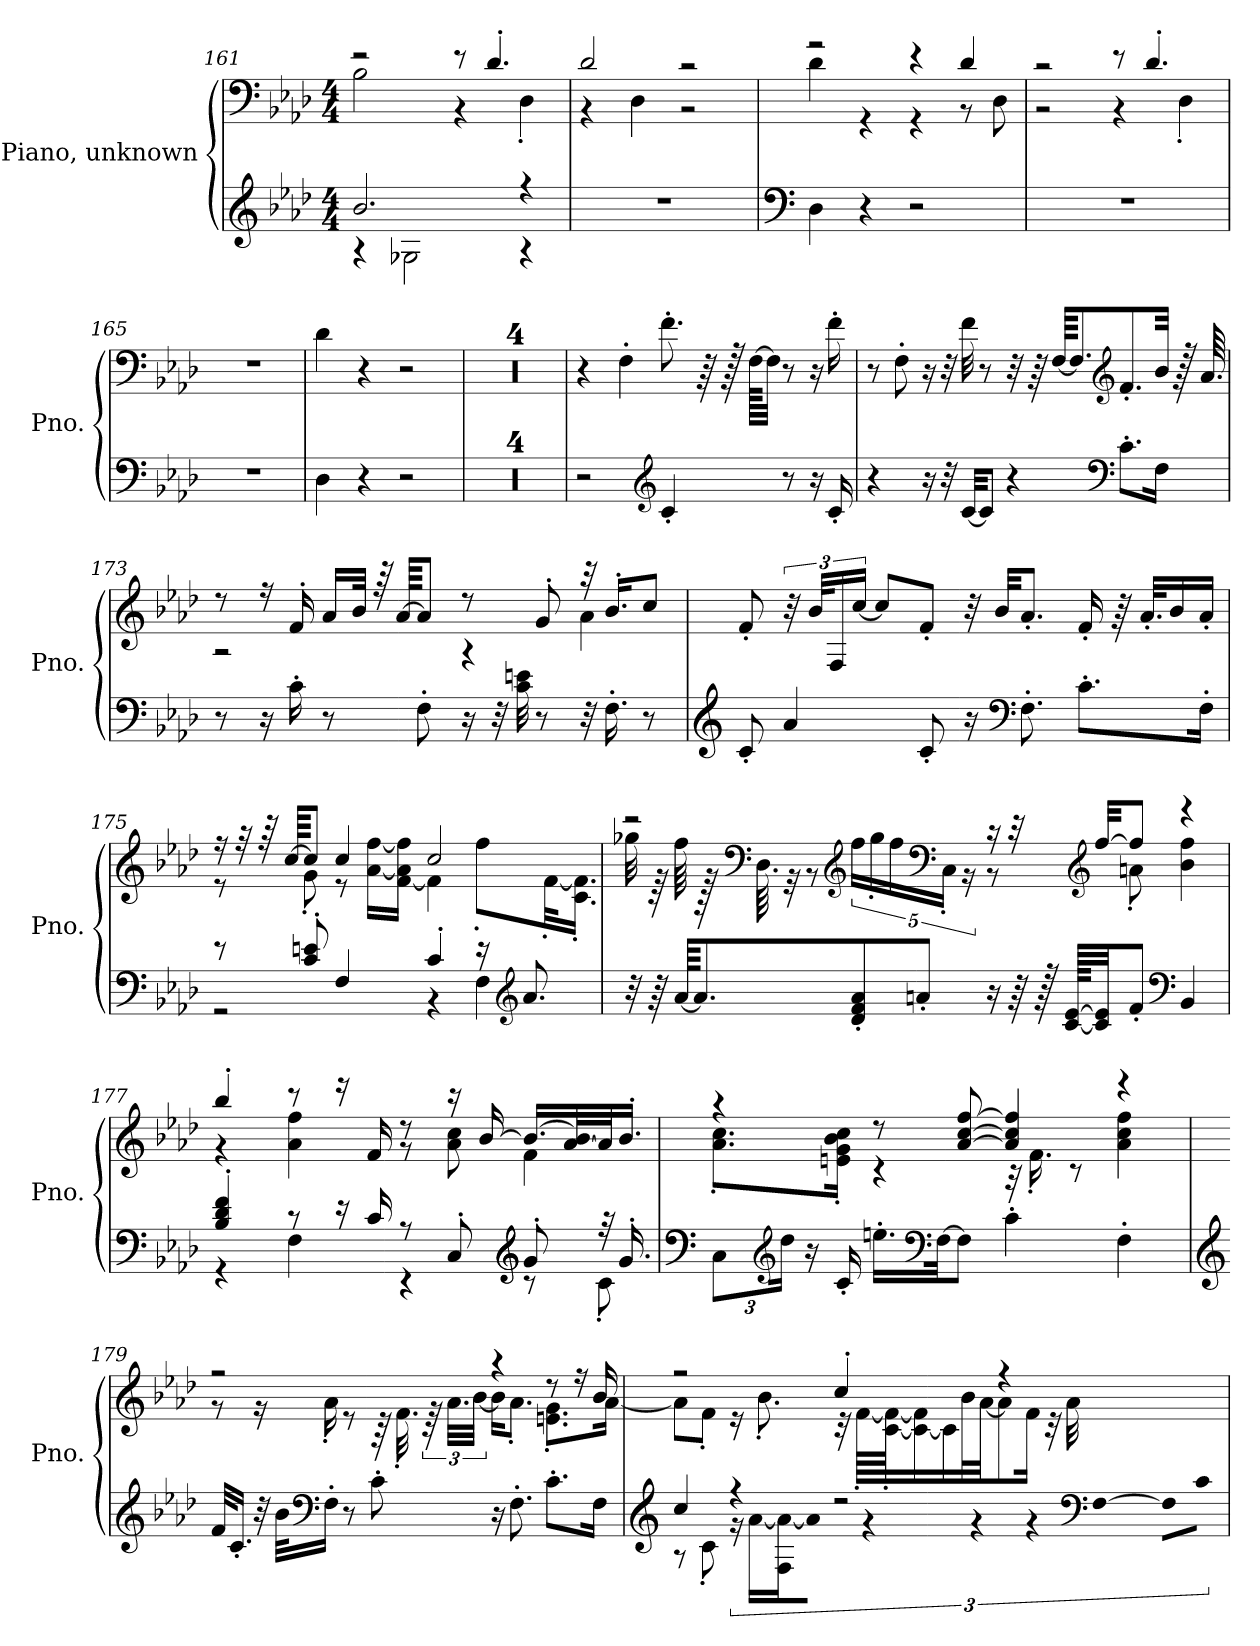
**kern	**kern
*part1	*part1
*staff2	*staff1
*I"Piano, unknown	*
*I'Pno.	*
*clefG2	*clefF4
*k[b-e-a-d-]	*k[b-e-a-d-]
*M4/4	*M4/4
=161	=161
*^	*^
2.b-/	4r	2r	2B-\
.	2G-X\	.	.
.	.	8r	4r
.	.	4.d-'/	.
4r	4r	.	4D-'\
*v	*v	*	*
=162	=162	=162
1r	2d-/	4r
.	.	4D-\
.	2r	2r
!!LO:PB:g=z	!!
=163	=163	=163
*clefF4	*	*
4D-\	2r	4d-\
4r	.	4r
2r	4r	4r
.	4d-/	8r
.	.	8D-\
=164	=164	=164
1r	2r	2r
.	8r	4r
.	4.d-'/	.
.	.	4D-'\
*	*v	*v
=165	=165
1r	1r
=166	=166
4D-\	4d-\
4r	4r
2r	2r
=167	=167
1r	1r
=168	=168
1r	1r
=169	=169
1r	1r
=170	=170
1r	1r
=171	=171
2r	4r
.	4F'\
*clefG2	*
4c'/	8.f'\
.	64r
.	128r
.	[128F\KKLLL
.	32F\JJJ]
8r	8r
16r	16r
16c'/	16f'\
!!LO:LB:g=z
=172	=172
4r	8r
.	8F'\
16r	16r
32r	32r
[32c/KKL	32f\
8c/J]	8r
4r	32r
.	64r
.	[64F/KKKL
.	8.F/]
*clefF4	*clefG2
8.c'\L	8.f'/
16F\Jk	32b-/Jkk
.	128r
.	64.a-/
=173	=173
*	*^
8r	8r	2r
16r	16r	.
16c'\	16f'/	.
8r	16a-/LL	.
.	32b-/JJk	.
.	64r	.
.	[64a-/KKKL	.
8F'\	8a-/J]	.
16r	8r	4r
32r	.	.
32c\ 32en\	.	.
8r	8g'/	.
32r	32r	4a-\
16.F'\	16.b-'/KL	.
8r	8cc/J	.
*	*v	*v
!!LO:LB:g=z
=174	=174
*clefG2	*
8c'/	8f'/
4a-/	48r
.	48b-/KLL
.	24F/
.	[24cc/JJ
.	8cc/L]
8c'/	8f'/J
16r	32r
.	32b-/KKL
*clefF4	*
8.F'\	8.a-'/J
8.c'\L	16f'/
.	64r
.	32.a-'/KLL
.	16b-/
16F'\Jk	16a-'/JJ
=175	=175
*^	*^
8r	2r	16r	8r
.	.	32r	.
.	.	64r	.
.	.	[64cc/KKKL	.
8c/' 8en/'	.	8cc/J]	8g'\
4F/	.	4cc/	8r
.	.	.	[16a-\ [16ff\LL
.	.	.	[16f\ 16a-\] 16ff\]JJ
4c'/	4r	2cc/	4f\]
16r	4F\	.	8ff'\L
*clefG2	*	*	*
8.a-/	.	.	.
.	.	.	[32f'\KL
.	.	.	16.c\' 16.f\]'JJ
*v	*v	*	*
!!LO:LB:g=z	!!
=176	=176	=176
32r	2r	32gg-X\
64r	.	64r
[64a-/KKKL	.	64ff\
8.a-/]	.	128r
*	*clefF4	*
.	.	64.D-\
.	.	32r
.	.	8r
*	*clefG2	*
8d-/' 8f/' 8a-/'	.	20ff\LL
.	.	20gg-'\
.	.	20ff\
8an'/J	.	.
*	*clefF4	*
.	.	20C'\JJ
.	.	20r
16r	16r	8r
64r	32r	.
128r	.	.
[128c/ [128e-/KKLLL	.	.
*	*clefG2	*
32c/] 32e-/]JJ	[32ff/KKL	.
8f'/J	8ff/J]	8an'\
*clefF4	*	*
4BB-/	4r	4b-\ 4ff\
=177	=177	=177
*^	*	*
4B-/' 4d-/' 4f/'	4r	4bb-'/	4r
8r	4F\	8r	4a-\ 4ff\
16r	.	16r	.
16c/	.	16f/	.
8r	4r	8r	8r
8C'/	.	16r	8a-\ 8cc\
.	.	[16b-/	.
*clefG2	*	*	*
8g'/	8r	16.b-/LL_	4f\
.	.	[32a-/ 32b-/]L	.
32r	8c'\	32a-/J]	.
16.g'/	.	16.b-'/JJ	.
*v	*v	*	*
!!LO:LB:g=z	!!
=178	=178	=178
*clefF4	*	*
*Xbrackettup	*	*
12C\L	4r	8.a-\' 8.cc\'L
*clefG2	*	*
24dd-\Jk	.	.
16r	.	.
16c'/	.	16en\' 16g\' 16b-\' 16cc\'Jk
16.een'\LL	8r	4r
*clefF4	*	*
[32F\JK	.	.
8F\J]	[8a-/ [8cc/ [8ff/	.
4c'\	4a-/] 4cc/] 4ff/]	32r
.	.	16.f'\
.	.	8r
4F'\	4r	4a-\ 4cc\ 4ff\
=179	=179	=179
*clefG2	*	*
32f/KLL	2r	8r
16.c'/JJ	.	.
32r	.	16r
32b-\KLL	.	.
*clefF4	*	*
16F'\JJ	.	16a-'\
8r	.	8r
8c'\	.	64r
.	.	32.f'\
.	.	96r
.	.	48.a-\LLL
.	.	[48b-\JJJ
16r	4r	16b-\KL]
8.F'\	.	8.a-'\J
8.c'\L	8r	8.en\' 8.g\'L
.	16r	.
16F\Jk	16b-/	[16a-\Jk
!!LO:LB:g=z	!!
=180	=180	=180
*clefG2	*	*
*^	*	*
4cc/	8r	2r	8a-\L]
.	8c'\	.	8f'\J
*	*brackettup	*	*
4r	24r	.	16r
.	[24a-\LL	.	.
.	.	.	8.b-'\
.	24F\ 24a-\_J	.	.
.	8a-\J]	.	.
2r	8r	4cc'/	32r
.	.	.	[64f'\LLLL
.	.	.	[64c\' 64f\_'JJ
.	.	.	16c\_ 16f\]
.	16r	.	16c\]
.	32r	.	32b-\L
*clefF4	*	*	*
.	[32F\	.	[32a-\JJ
.	8F\L]	4r	8a-\]
.	8c\J	.	16f\Jk
.	.	.	32r
.	.	.	32a-\
*v	*v	*	*
*	*v	*v
=	=
*-	*-
